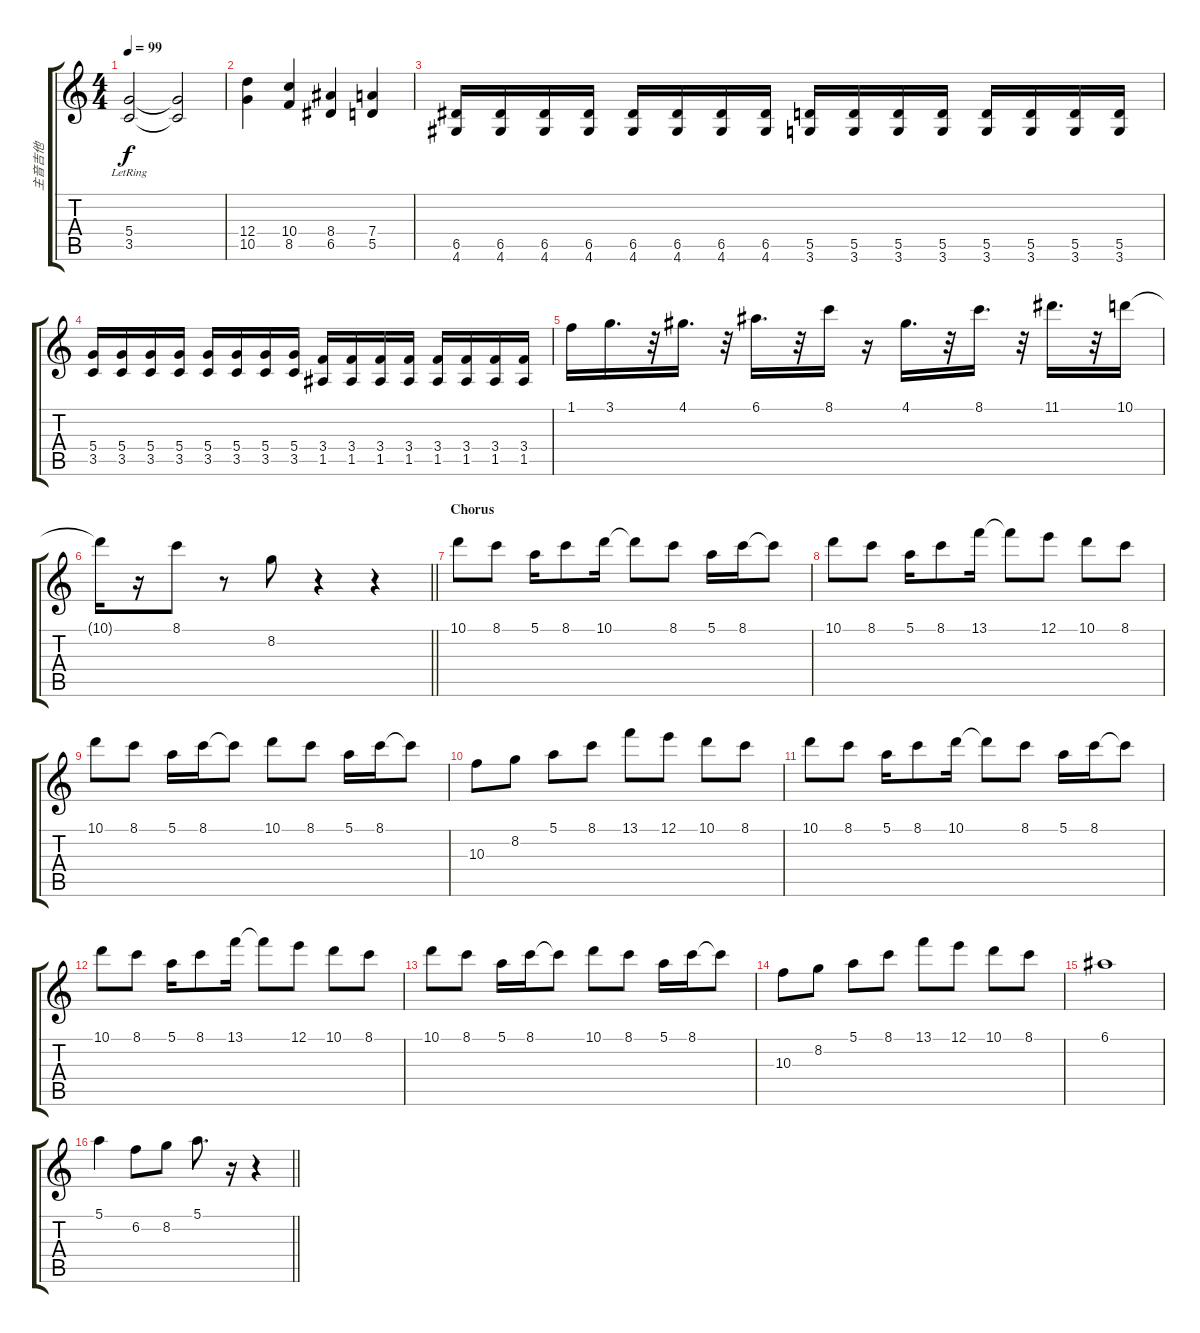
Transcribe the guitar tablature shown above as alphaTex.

\track ("主音吉他" "主音吉他") {instrument overdrivenguitar}
\staff {score tabs}
\tuning (E4 B3 G3 D3 A2 E2) {hide}
\ts (4 4)
\tempo 99
\clef g2
\ks c
(5.4 3.5{lr}).2{dy f} (5.4{t} 3.5{t}).2 |
(12.4 10.5).4 (10.4 8.5).4 (8.4 6.5).4 (7.4 5.5).4 |
(6.5 4.6).16 (6.5 4.6).16 (6.5 4.6).16 (6.5 4.6).16 (6.5 4.6).16 (6.5 4.6).16 (6.5 4.6).16 (6.5 4.6).16 (5.5 3.6).16 (5.5 3.6).16 (5.5 3.6).16 (5.5 3.6).16 (5.5 3.6).16 (5.5 3.6).16 (5.5 3.6).16 (5.5 3.6).16 |
(5.4 3.5).16 (5.4 3.5).16 (5.4 3.5).16 (5.4 3.5).16 (5.4 3.5).16 (5.4 3.5).16 (5.4 3.5).16 (5.4 3.5).16 (3.4 1.5).16 (3.4 1.5).16 (3.4 1.5).16 (3.4 1.5).16 (3.4 1.5).16 (3.4 1.5).16 (3.4 1.5).16 (3.4 1.5).16 |
1.1.16 3.1.16{d} r.32 4.1.16{d} r.32 6.1.16{d} r.32 8.1.16 r.16 4.1.16{d} r.32 8.1.16{d} r.32 11.1.16{d} r.32 10.1.16 |
\barLineRight lightlight
10.1{t}.16 r.16 8.1.8 r.8 8.2.8 r.4 r.4 |
\section ("" "Chorus")
10.1.8 8.1.8 5.1.16 8.1.8 10.1.16 10.1{t}.8 8.1.8 5.1.16 8.1.16 8.1{t}.8 |
10.1.8 8.1.8 5.1.16 8.1.8 13.1.16 13.1{t}.8 12.1.8 10.1.8 8.1.8 |
10.1.8 8.1.8 5.1.16 8.1.16 8.1{t}.8 10.1.8 8.1.8 5.1.16 8.1.16 8.1{t}.8 |
10.3.8 8.2.8 5.1.8 8.1.8 13.1.8 12.1.8 10.1.8 8.1.8 |
10.1.8 8.1.8 5.1.16 8.1.8 10.1.16 10.1{t}.8 8.1.8 5.1.16 8.1.16 8.1{t}.8 |
10.1.8 8.1.8 5.1.16 8.1.8 13.1.16 13.1{t}.8 12.1.8 10.1.8 8.1.8 |
10.1.8 8.1.8 5.1.16 8.1.16 8.1{t}.8 10.1.8 8.1.8 5.1.16 8.1.16 8.1{t}.8 |
10.3.8 8.2.8 5.1.8 8.1.8 13.1.8 12.1.8 10.1.8 8.1.8 |
6.1.1 |
\barLineRight lightlight
5.1.4 6.2.8 8.2.8 5.1.8{d} r.16 r.4
